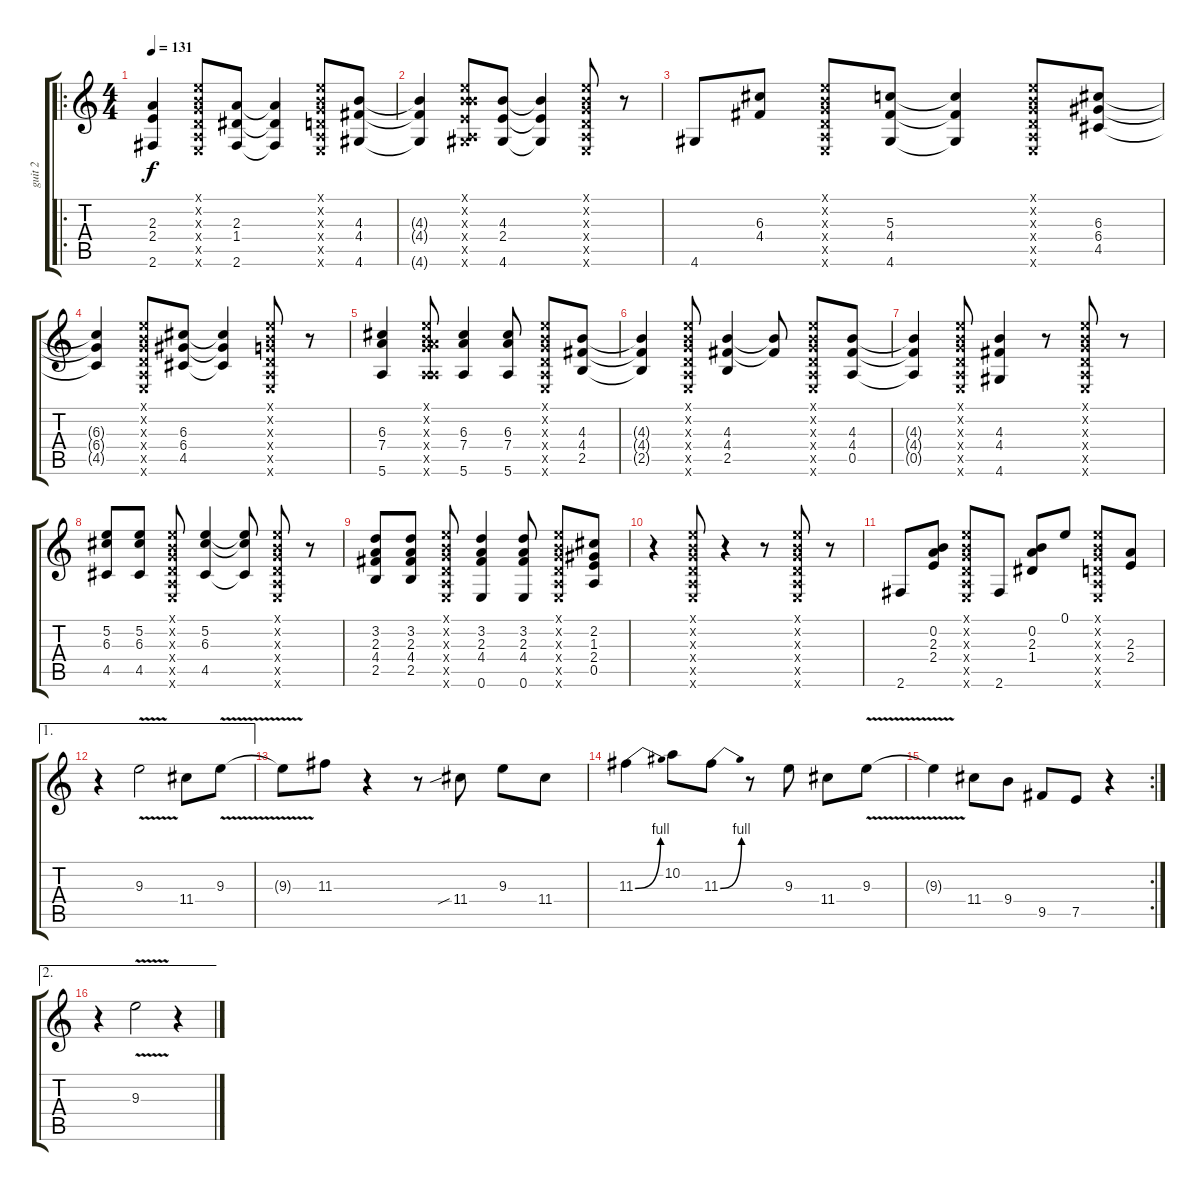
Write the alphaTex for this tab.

\track ("guit 2" "guit 2") {instrument acousticguitarnylon}
\staff {score tabs}
\tuning (E4 B3 G3 D3 A2 E2) {hide}
\ro
\ts (4 4)
\tempo 131
\clef g2
\ks c
(2.3 2.4 2.6).4{dy f} (0.1{x} 0.2{x} 0.3{x} 0.4{x} 0.5{x} 0.6{x}).8 (2.3 1.4 2.6).8 (2.3{t} 1.4{t} 2.6{t}).4 (0.1{x} 0.2{x} 0.3{x} 0.4{x} 0.5{x} 0.6{x}).8 (4.3 4.4 4.6).8 |
(4.3{t} 4.4{t} 4.6{t}).4 (0.1{x} 0.2{x} 4.3{x} 2.4{x} 0.5{x} 4.6{x}).8 (4.3 2.4 4.6).8 (4.3{t} 2.4{t} 4.6{t}).4 (0.1{x} 0.2{x} 0.3{x} 0.4{x} 0.5{x} 0.6{x}).8 r.8 |
4.6.8 (6.3 4.4).8 (0.1{x} 0.2{x} 0.3{x} 0.4{x} 0.5{x} 0.6{x}).8 (5.3 4.4 4.6).8 (5.3{t} 4.4{t} 4.6{t}).4 (0.1{x} 0.2{x} 0.3{x} 0.4{x} 0.5{x} 0.6{x}).8 (6.3 6.4 4.5).8 |
(6.3{t} 6.4{t} 4.5{t}).4 (0.1{x} 0.2{x} 0.3{x} 0.4{x} 0.5{x} 0.6{x}).8 (6.3 6.4 4.5).8 (6.3{t} 6.4{t} 4.5{t}).4 (0.1{x} 0.2{x} 0.3{x} 0.4{x} 0.5{x} 0.6{x}).8 r.8 |
(6.3 7.4 5.6).4 (0.1{x} 0.2{x} 0.3{x} 7.4{x} 0.5{x} 5.6{x}).8 (6.3 7.4 5.6).4 (6.3 7.4 5.6).8 (0.1{x} 0.2{x} 0.3{x} 0.4{x} 0.5{x} 0.6{x}).8 (4.3 4.4 2.5).8 |
(4.3{t} 4.4{t} 2.5{t}).4 (0.1{x} 0.2{x} 0.3{x} 0.4{x} 0.5{x} 0.6{x}).8 (4.3 4.4 2.5).4 (4.3{t} 4.4{t}).8 (0.1{x} 0.2{x} 0.3{x} 0.4{x} 0.5{x} 0.6{x}).8 (4.3 4.4 0.5).8 |
(4.3{t} 4.4{t} 0.5{t}).4 (0.1{x} 0.2{x} 0.3{x} 0.4{x} 0.5{x} 0.6{x}).8 (4.3 4.4 4.6).4 r.8 (0.1{x} 0.2{x} 0.3{x} 0.4{x} 0.5{x} 0.6{x}).8 r.8 |
(5.2 6.3 4.5).8 (5.2 6.3 4.5).8 (0.1{x} 0.2{x} 0.3{x} 0.4{x} 0.5{x} 0.6{x}).8 (5.2 6.3 4.5).4 (5.2{t} 6.3{t} 4.5{t}).8 (0.1{x} 0.2{x} 0.3{x} 0.4{x} 0.5{x} 0.6{x}).8 r.8 |
(3.2 2.3 4.4 2.5).8 (3.2 2.3 4.4 2.5).8 (0.1{x} 0.2{x} 0.3{x} 0.4{x} 0.5{x} 0.6{x}).8 (3.2 2.3 4.4 0.6).4 (3.2 2.3 4.4 0.6).8 (0.1{x} 0.2{x} 0.3{x} 0.4{x} 0.5{x} 0.6{x}).8 (2.2 1.3 2.4 0.5).8 |
r.4 (0.1{x} 0.2{x} 0.3{x} 0.4{x} 0.5{x} 0.6{x}).8 r.4 r.8 (0.1{x} 0.2{x} 0.3{x} 0.4{x} 0.5{x} 0.6{x}).8 r.8 |
2.6.8 (0.2 2.3 2.4).8 (0.1{x} 0.2{x} 0.3{x} 0.4{x} 0.5{x} 0.6{x}).8 2.6.8 (0.2 2.3 1.4).8 0.1.8 (0.1{x} 0.2{x} 0.3{x} 0.4{x} 0.5{x} 0.6{x}).8 (2.3 2.4).8 |
\ae 1
r.4 9.3{v}.2 11.4.8 9.3{v}.8 |
9.3{t}.8 11.3.8 r.4 r.8 11.4{sib}.8 9.3.8 11.4.8 |
11.3{be (bend 0 0 60 4)}.4 10.2.8 11.3{be (bend 0 0 60 4)}.8 r.8 9.3.8 11.4.8 9.3{v}.8 |
\rc 2
9.3{t}.4 11.4.8 9.4.8 9.5.8 7.5.8 r.4 |
\ae 2
r.4 9.3{v}.2 r.4
